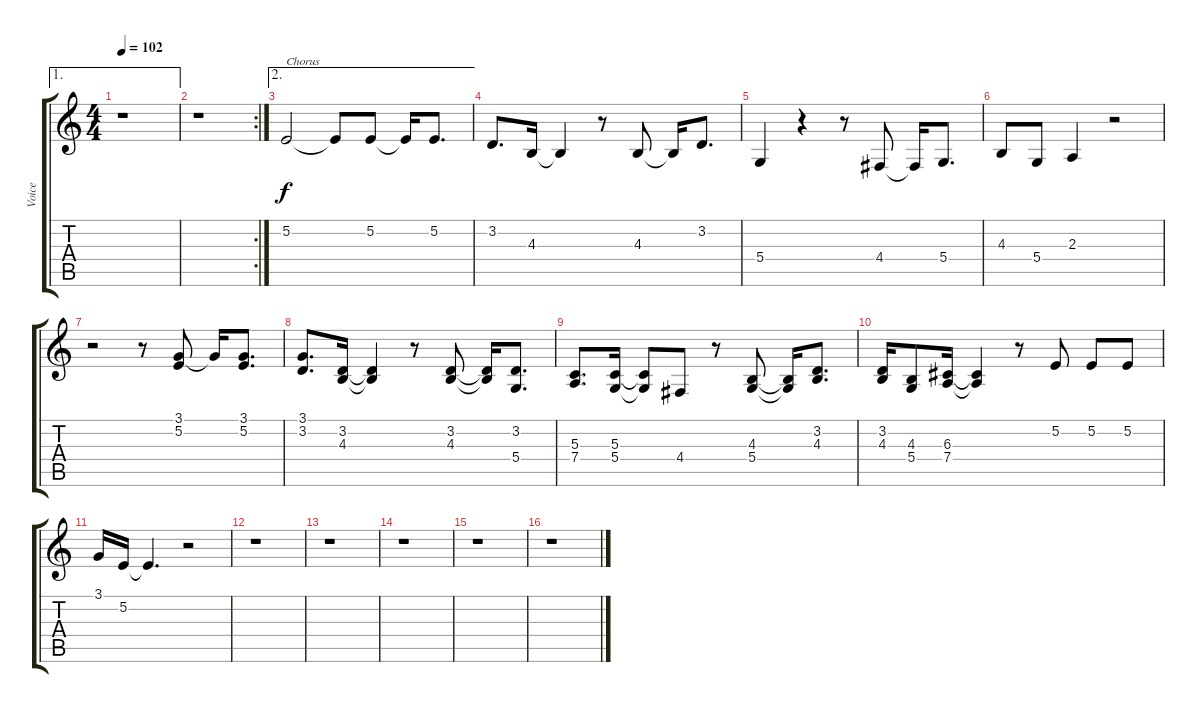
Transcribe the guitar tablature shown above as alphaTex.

\track ("Voice" "Voice") {instrument cello}
\staff {score tabs}
\tuning (E4 B3 G3 D3 A2 E2) {hide}
\ae 1
\ts (4 4)
\tempo 102
\clef g2
\ks c
r.1{dy f} |
\rc 2
r.1 |
\ae 2
5.2.2{txt "Chorus"} 5.2{t}.8 5.2.8 5.2{t}.16 5.2.8{d} |
3.2.8{d} 4.3.16 4.3{t}.4 r.8 4.3.8 4.3{t}.16 3.2.8{d} |
5.4.4 r.4 r.8 4.4.8 4.4{t}.16 5.4.8{d} |
4.3.8 5.4.8 2.3.4 r.2 |
r.2 r.8 (3.1 5.2).8 3.1{t}.16 (3.1 5.2).8{d} |
(3.1 3.2).8{d} (3.2 4.3).16 (3.2{t} 4.3{t}).4 r.8 (3.2 4.3).8 (3.2{t} 4.3{t}).16 (3.2 5.4).8{d} |
(5.3 7.4).8{d} (5.3 5.4).16 (5.3{t} 5.4{t}).8 4.4.8 r.8 (4.3 5.4).8 (4.3{t} 5.4{t}).16 (3.2 4.3).8{d} |
(3.2 4.3).16 (4.3 5.4).8 (6.3 7.4).16 (6.3{t} 7.4{t}).4 r.8 5.2.8 5.2.8 5.2.8 |
3.1.16 5.2.16 5.2{t}.4{d} r.2 |
r.1 |
r.1 |
r.1 |
r.1 |
r.1
